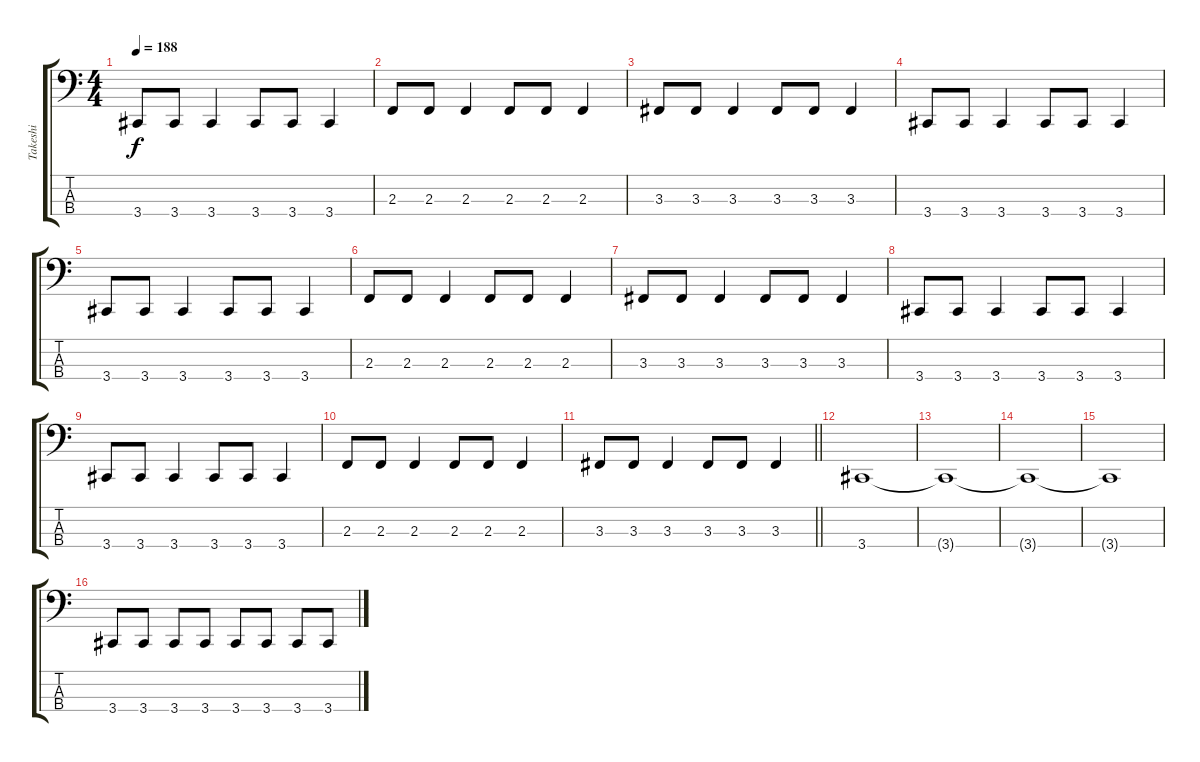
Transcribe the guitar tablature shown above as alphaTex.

\track ("Takeshi" "Takeshi") {instrument electricbasspick}
\staff {score tabs}
\tuning (Db2 Ab1 Eb1 Bb0) {hide}
\ts (4 4)
\tempo 188
\clef f4
\ks c
3.4.8{dy f} 3.4.8 3.4.4 3.4.8 3.4.8 3.4.4 |
2.3.8 2.3.8 2.3.4 2.3.8 2.3.8 2.3.4 |
3.3.8 3.3.8 3.3.4 3.3.8 3.3.8 3.3.4 |
3.4.8 3.4.8 3.4.4 3.4.8 3.4.8 3.4.4 |
3.4.8 3.4.8 3.4.4 3.4.8 3.4.8 3.4.4 |
2.3.8 2.3.8 2.3.4 2.3.8 2.3.8 2.3.4 |
3.3.8 3.3.8 3.3.4 3.3.8 3.3.8 3.3.4 |
3.4.8 3.4.8 3.4.4 3.4.8 3.4.8 3.4.4 |
3.4.8 3.4.8 3.4.4 3.4.8 3.4.8 3.4.4 |
2.3.8 2.3.8 2.3.4 2.3.8 2.3.8 2.3.4 |
\barLineRight lightlight
3.3.8 3.3.8 3.3.4 3.3.8 3.3.8 3.3.4 |
\section ("" "")
3.4.1 |
3.4{t}.1 |
3.4{t}.1 |
3.4{t}.1 |
3.4.8 3.4.8 3.4.8 3.4.8 3.4.8 3.4.8 3.4.8 3.4.8
